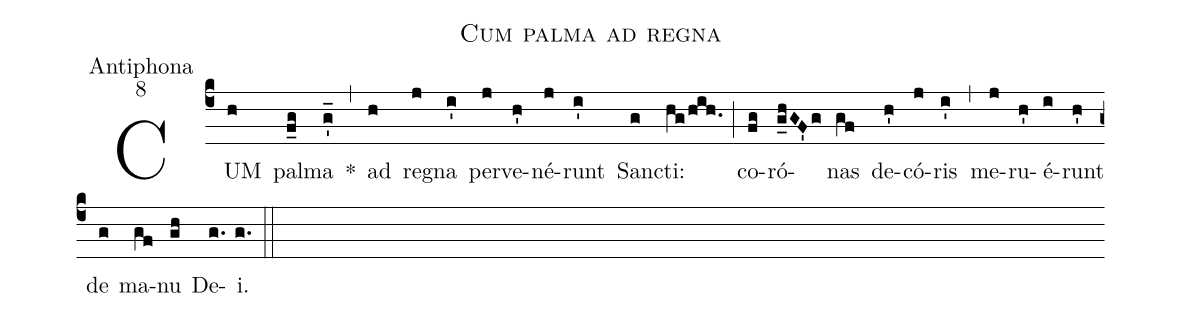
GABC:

name:Cum palma ad regna;
office-part:Antiphona;
mode:8;
%%
(c4) CUM(h) pal(f_g)ma(g'_) *(,) ad(h) re(j)gna(i') per(j)ve(h')né(j)runt(i') San(g)cti:(hg/hih.) (;) co(fg)ró(g_hGF'g)nas(gf) de(h')có(j)ris(i') (,) me(j)ru(h')é(i)runt(h') de(g) ma(gf)nu(gh) De(g.)i.(g.) (::)
